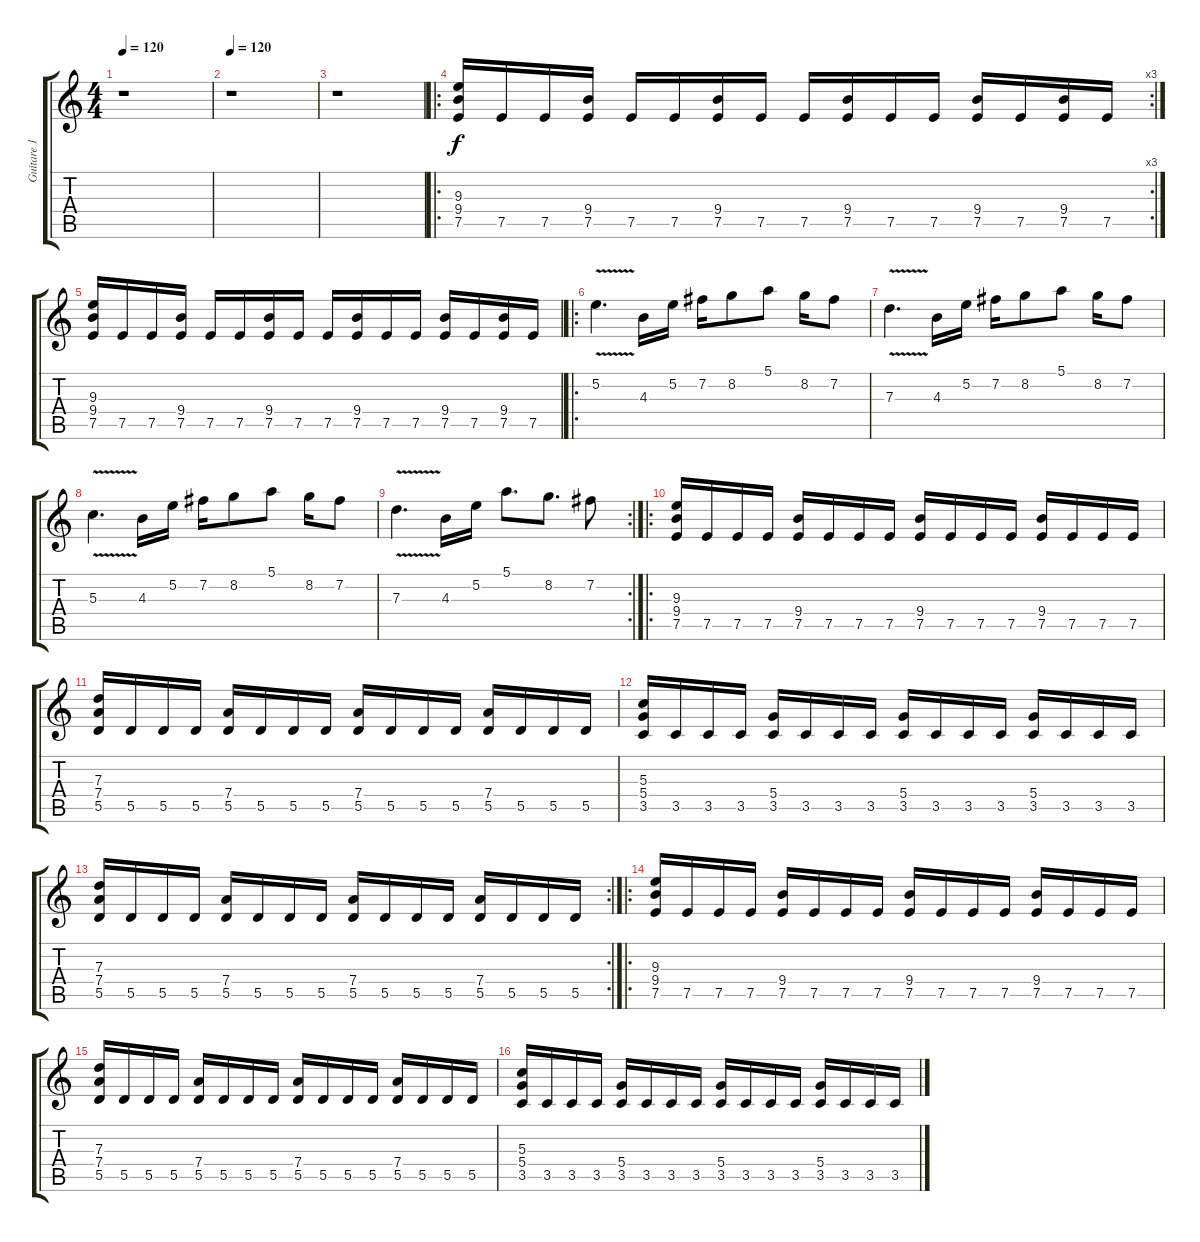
\track ("Guitare 1" "Guitare 1") {instrument distortionguitar}
\staff {score tabs}
\tuning (E4 B3 G3 D3 A2 D2) {hide}
\ts (4 4)
\tempo 120
\clef g2
\ks c
r.1{dy mp} |
\tempo 120
r.1 |
r.1 |
\ro
\rc 3
(9.3 9.4 7.5).16{dy f} 7.5.16 7.5.16 (9.4 7.5).16 7.5.16 7.5.16 (9.4 7.5).16 7.5.16 7.5.16 (9.4 7.5).16 7.5.16 7.5.16 (9.4 7.5).16 7.5.16 (9.4 7.5).16 7.5.16 |
(9.3 9.4 7.5).16 7.5.16 7.5.16 (9.4 7.5).16 7.5.16 7.5.16 (9.4 7.5).16 7.5.16 7.5.16 (9.4 7.5).16 7.5.16 7.5.16 (9.4 7.5).16 7.5.16 (9.4 7.5).16 7.5.16 |
\ro
5.2{v}.4{d} 4.3.16 5.2.16 7.2.16 8.2.8 5.1.8 8.2.16 7.2.8 |
7.3{v}.4{d} 4.3.16 5.2.16 7.2.16 8.2.8 5.1.8 8.2.16 7.2.8 |
5.3{v}.4{d} 4.3.16 5.2.16 7.2.16 8.2.8 5.1.8 8.2.16 7.2.8 |
\rc 2
7.3{v}.4{d} 4.3.16 5.2.16 5.1.8{d} 8.2.8{d} 7.2.8 |
\ro
(9.3 9.4 7.5).16 7.5.16 7.5.16 7.5.16 (9.4 7.5).16 7.5.16 7.5.16 7.5.16 (9.4 7.5).16 7.5.16 7.5.16 7.5.16 (9.4 7.5).16 7.5.16 7.5.16 7.5.16 |
(7.3 7.4 5.5).16 5.5.16 5.5.16 5.5.16 (7.4 5.5).16 5.5.16 5.5.16 5.5.16 (7.4 5.5).16 5.5.16 5.5.16 5.5.16 (7.4 5.5).16 5.5.16 5.5.16 5.5.16 |
(5.3 5.4 3.5).16 3.5.16 3.5.16 3.5.16 (5.4 3.5).16 3.5.16 3.5.16 3.5.16 (5.4 3.5).16 3.5.16 3.5.16 3.5.16 (5.4 3.5).16 3.5.16 3.5.16 3.5.16 |
\rc 2
(7.3 7.4 5.5).16 5.5.16 5.5.16 5.5.16 (7.4 5.5).16 5.5.16 5.5.16 5.5.16 (7.4 5.5).16 5.5.16 5.5.16 5.5.16 (7.4 5.5).16 5.5.16 5.5.16 5.5.16 |
\ro
(9.3 9.4 7.5).16 7.5.16 7.5.16 7.5.16 (9.4 7.5).16 7.5.16 7.5.16 7.5.16 (9.4 7.5).16 7.5.16 7.5.16 7.5.16 (9.4 7.5).16 7.5.16 7.5.16 7.5.16 |
(7.3 7.4 5.5).16 5.5.16 5.5.16 5.5.16 (7.4 5.5).16 5.5.16 5.5.16 5.5.16 (7.4 5.5).16 5.5.16 5.5.16 5.5.16 (7.4 5.5).16 5.5.16 5.5.16 5.5.16 |
(5.3 5.4 3.5).16 3.5.16 3.5.16 3.5.16 (5.4 3.5).16 3.5.16 3.5.16 3.5.16 (5.4 3.5).16 3.5.16 3.5.16 3.5.16 (5.4 3.5).16 3.5.16 3.5.16 3.5.16
